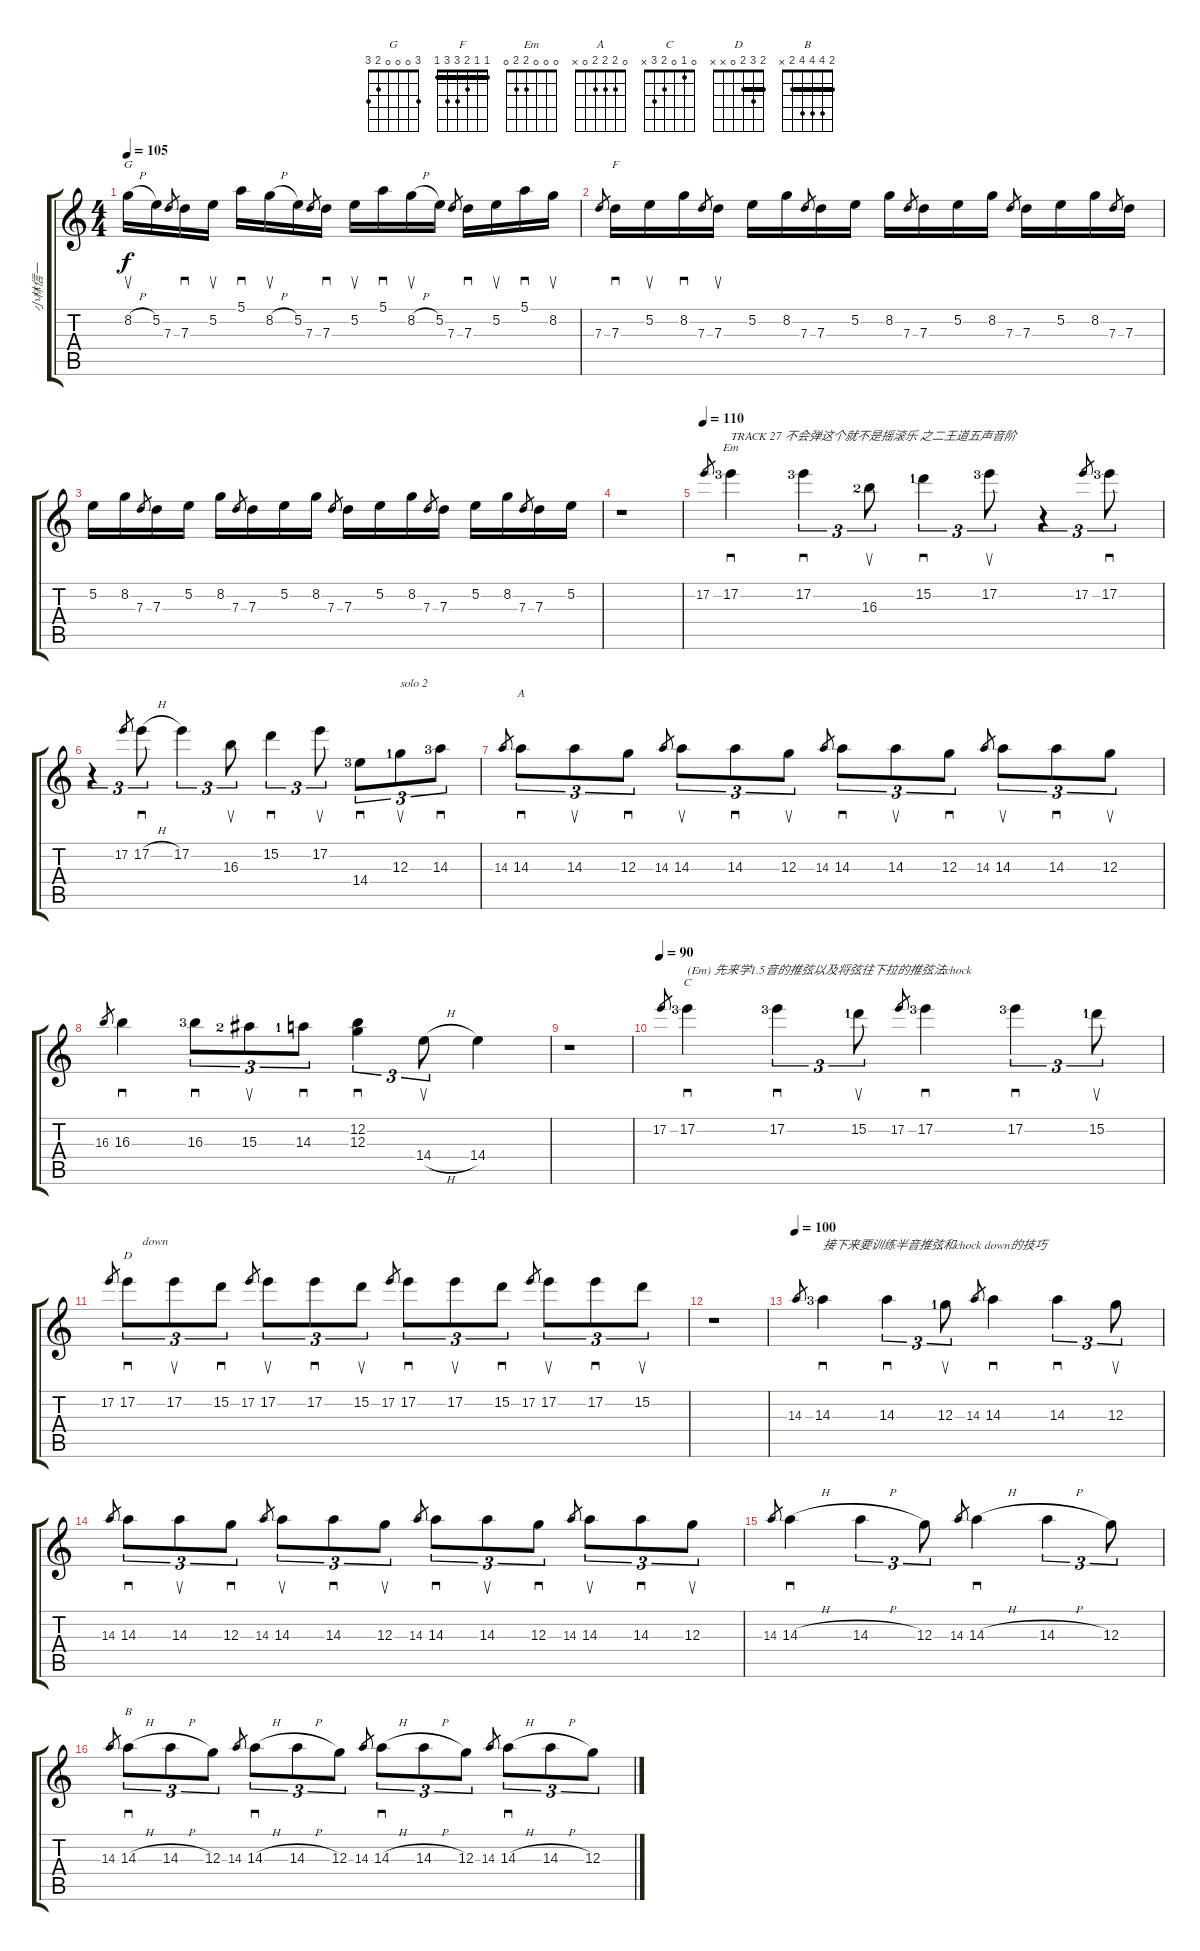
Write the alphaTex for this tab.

\track ("小林信一" "小林信一") {instrument overdrivenguitar}
\staff {score tabs}
\tuning (E4 B3 G3 D3 A2 E2) {hide}
\chord ("G" 3 0 0 0 2 3)
\chord ("F" 1 1 2 3 3 1) {barre 1}
\chord ("Em" 0 0 0 2 2 0)
\chord ("A" 0 2 2 2 0 x)
\chord ("C" 0 1 0 2 3 x)
\chord ("D" 2 3 2 0 x x) {barre 2}
\chord ("B" 2 4 4 4 2 x) {barre 2}
\ts (4 4)
\tempo 105
\clef g2
\ks c
8.2{h}.16{su ch "G" dy f} 5.2.16 7.3.8{gr} 7.3.16{sd} 5.2.16{su} 5.1.16{sd} 8.2{h}.16{su} 5.2.16 7.3.8{gr} 7.3.16{sd} 5.2.16{su} 5.1.16{sd} 8.2{h}.16{su} 5.2.16 7.3.8{gr} 7.3.16{sd} 5.2.16{su} 5.1.16{sd} 8.2.16{su} |
7.3.8{gr} 7.3.16{sd ch "F"} 5.2.16{su} 8.2.16{sd} 7.3.8{gr} 7.3.16{su} 5.2.16 8.2.16 7.3.8{gr} 7.3.16 5.2.16 8.2.16 7.3.8{gr} 7.3.16 5.2.16 8.2.16 7.3.8{gr} 7.3.16 5.2.16 8.2.16 7.3.8{gr} 7.3.16 |
5.2.16 8.2.16 7.3.8{gr} 7.3.16 5.2.16 8.2.16 7.3.8{gr} 7.3.16 5.2.16 8.2.16 7.3.8{gr} 7.3.16 5.2.16 8.2.16 7.3.8{gr} 7.3.16 5.2.16 8.2.16 7.3.8{gr} 7.3.16 5.2.16 |
r.1 |
\tempo 110
17.2.8{gr} 17.2{lf 4}.4{sd ch "Em" txt "TRACK 27 不会弹这个就不是摇滚乐 之二王道五声音阶"} 17.2{lf 4}.4{sd tu (3 2)} 16.3{lf 3}.8{su tu (3 2)} 15.2{lf 2}.4{sd tu (3 2)} 17.2{lf 4}.8{su tu (3 2)} r.4{tu (3 2)} 17.2.8{gr} 17.2{lf 4}.8{sd tu (3 2)} |
r.4{tu (3 2)} 17.2.8{gr} 17.2{h}.8{sd tu (3 2)} 17.2.4{tu (3 2)} 16.3.8{su tu (3 2)} 15.2.4{sd tu (3 2)} 17.2.8{su tu (3 2)} 14.4{lf 4}.8{sd tu (3 2)} 12.3{lf 2}.8{su tu (3 2) txt "solo 2"} 14.3{lf 4}.8{sd tu (3 2)} |
14.3.8{gr} 14.3.8{sd tu (3 2) ch "A"} 14.3.8{su tu (3 2)} 12.3.8{sd tu (3 2)} 14.3.8{gr} 14.3.8{su tu (3 2)} 14.3.8{sd tu (3 2)} 12.3.8{su tu (3 2)} 14.3.8{gr} 14.3.8{sd tu (3 2)} 14.3.8{su tu (3 2)} 12.3.8{sd tu (3 2)} 14.3.8{gr} 14.3.8{su tu (3 2)} 14.3.8{sd tu (3 2)} 12.3.8{su tu (3 2)} |
16.3.8{gr} 16.3.4{sd} 16.3{lf 4}.8{sd tu (3 2)} 15.3{lf 3}.8{su tu (3 2)} 14.3{lf 2}.8{sd tu (3 2)} (12.2 12.3).4{sd tu (3 2)} 14.4{h}.8{su tu (3 2)} 14.4.4 |
r.1 |
\tempo 90
17.2.8{gr} 17.2{lf 4}.4{sd ch "C" txt "(Em) 先来学1.5音的推弦以及将弦往下拉的推弦法chock"} 17.2{lf 4}.4{sd tu (3 2)} 15.2{lf 2}.8{su tu (3 2)} 17.2.8{gr} 17.2{lf 4}.4{sd} 17.2{lf 4}.4{sd tu (3 2)} 15.2{lf 2}.8{su tu (3 2)} |
17.2.8{gr} 17.2.8{sd tu (3 2) ch "D" txt "     down"} 17.2.8{su tu (3 2)} 15.2.8{sd tu (3 2)} 17.2.8{gr} 17.2.8{su tu (3 2)} 17.2.8{sd tu (3 2)} 15.2.8{su tu (3 2)} 17.2.8{gr} 17.2.8{sd tu (3 2)} 17.2.8{su tu (3 2)} 15.2.8{sd tu (3 2)} 17.2.8{gr} 17.2.8{su tu (3 2)} 17.2.8{sd tu (3 2)} 15.2.8{su tu (3 2)} |
r.1 |
\tempo 100
14.3.8{gr} 14.3{lf 4}.4{sd txt "接下来要训练半音推弦和chock down的技巧"} 14.3.4{sd tu (3 2)} 12.3{lf 2}.8{su tu (3 2)} 14.3.8{gr} 14.3.4{sd} 14.3.4{sd tu (3 2)} 12.3.8{su tu (3 2)} |
14.3.8{gr} 14.3.8{sd tu (3 2)} 14.3.8{su tu (3 2)} 12.3.8{sd tu (3 2)} 14.3.8{gr} 14.3.8{su tu (3 2)} 14.3.8{sd tu (3 2)} 12.3.8{su tu (3 2)} 14.3.8{gr} 14.3.8{sd tu (3 2)} 14.3.8{su tu (3 2)} 12.3.8{sd tu (3 2)} 14.3.8{gr} 14.3.8{su tu (3 2)} 14.3.8{sd tu (3 2)} 12.3.8{su tu (3 2)} |
14.3.8{gr} 14.3{h}.4{sd} 14.3{h}.4{tu (3 2)} 12.3.8{tu (3 2)} 14.3.8{gr} 14.3{h}.4{sd} 14.3{h}.4{tu (3 2)} 12.3.8{tu (3 2)} |
14.3.8{gr} 14.3{h}.8{sd tu (3 2) ch "B"} 14.3{h}.8{tu (3 2)} 12.3.8{tu (3 2)} 14.3.8{gr} 14.3{h}.8{sd tu (3 2)} 14.3{h}.8{tu (3 2)} 12.3.8{tu (3 2)} 14.3.8{gr} 14.3{h}.8{sd tu (3 2)} 14.3{h}.8{tu (3 2)} 12.3.8{tu (3 2)} 14.3.8{gr} 14.3{h}.8{sd tu (3 2)} 14.3{h}.8{tu (3 2)} 12.3.8{tu (3 2)}
